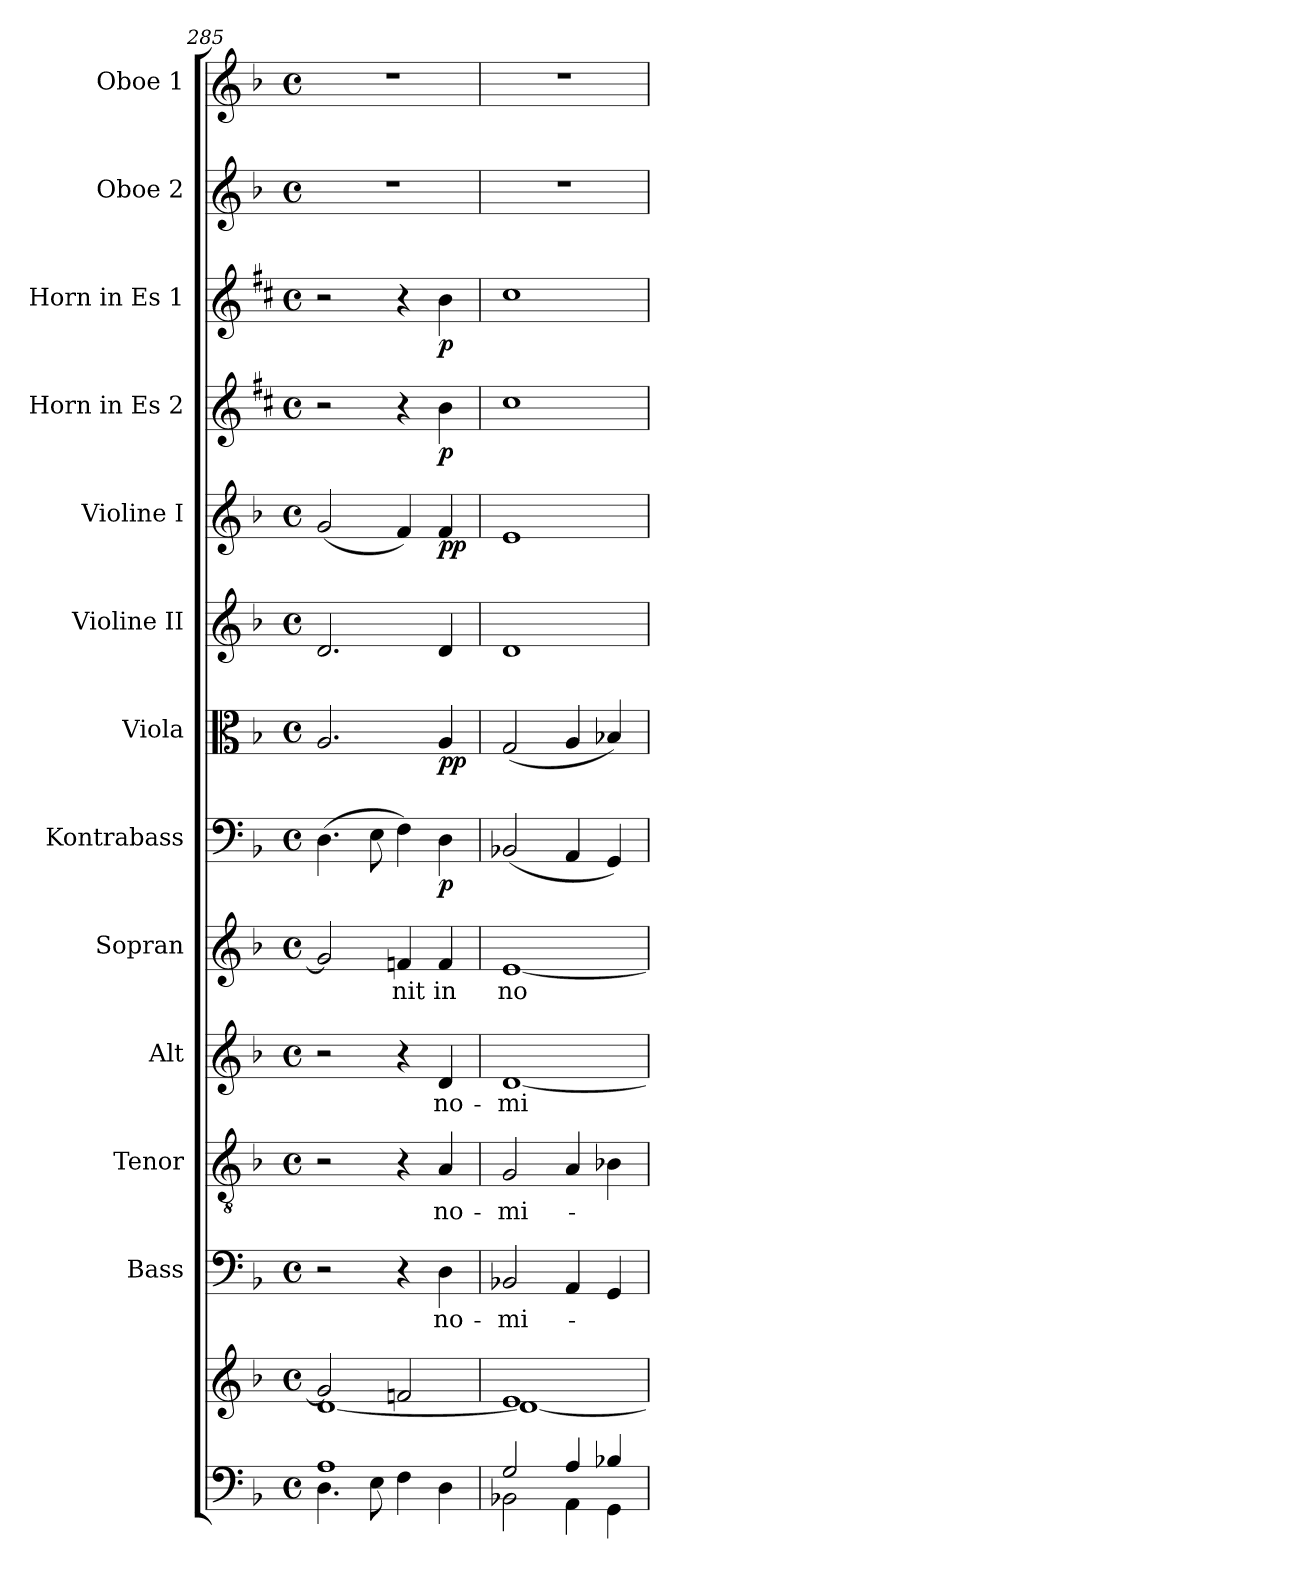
**kern	**kern	**kern	**text	**kern	**text	**kern	**text	**kern	**text	**kern	**dynam	**kern	**dynam	**kern	**kern	**dynam	**kern	**dynam	**kern	**dynam	**kern	**kern
*part13	*part13	*part12	*part12	*part11	*part11	*part10	*part10	*part9	*part9	*part8	*part8	*part7	*part7	*part6	*part5	*part5	*part4	*part4	*part3	*part3	*part2	*part1
*staff14	*staff13	*staff12	*staff12	*staff11	*staff11	*staff10	*staff10	*staff9	*staff9	*staff8	*staff8	*staff7	*staff7	*staff6	*staff5	*staff5	*staff4	*staff4	*staff3	*staff3	*staff2	*staff1
*	*	*I"Bass	*	*I"Tenor	*	*I"Alt	*	*I"Sopran	*	*I"Kontrabass	*	*I"Viola	*	*I"Violine II	*I"Violine I	*	*I"Horn in Es 2	*	*I"Horn in Es 1	*	*I"Oboe 2	*I"Oboe 1
*	*	*I'B.	*	*I'T.	*	*I'A.	*	*I'S.	*	*I'Kb.	*	*I'Vla.	*	*I'Vl. II	*I'Vl. I	*	*I'Hr. 2	*	*I'Hr. 1	*	*I'Ob. 2	*I'Ob. 1
!!LO:PB:g=z
*clefF4	*clefG2	*clefF4	*	*clefGv2	*	*clefG2	*	*clefG2	*	*clefF4	*	*clefC3	*	*clefG2	*clefG2	*	*clefG2	*	*clefG2	*	*clefG2	*clefG2
*	*	*	*	*	*	*	*	*	*	*ITrd7c12	*	*	*	*	*	*	*ITrd5c9	*	*ITrd5c9	*	*	*
*k[b-]	*k[b-]	*k[b-]	*	*k[b-]	*	*k[b-]	*	*k[b-]	*	*k[b-]	*	*k[b-]	*	*k[b-]	*k[b-]	*	*k[b-]	*	*k[b-]	*	*k[b-]	*k[b-]
*F:	*F:	*F:	*	*F:	*	*F:	*	*F:	*	*F:	*	*F:	*	*F:	*F:	*	*F:	*	*F:	*	*F:	*F:
*M4/4	*M4/4	*M4/4	*	*M4/4	*	*M4/4	*	*M4/4	*	*M4/4	*	*M4/4	*	*M4/4	*M4/4	*	*M4/4	*	*M4/4	*	*M4/4	*M4/4
*met(c)	*met(c)	*met(c)	*	*met(c)	*	*met(c)	*	*met(c)	*	*met(c)	*	*met(c)	*	*met(c)	*met(c)	*	*met(c)	*	*met(c)	*	*met(c)	*met(c)
=285	=285	=285	=285	=285	=285	=285	=285	=285	=285	=285	=285	=285	=285	=285	=285	=285	=285	=285	=285	=285	=285	=285
*^	*^	*	*	*	*	*	*	*	*	*	*	*	*	*	*	*	*	*	*	*	*	*
1A	4.D\	2g/]	[<1d	2r	.	2r	.	2r	.	2g/]	.	(>4.DD\	.	2.A/	.	2.d/	(<2g/	.	2r	.	2r	.	1r	1r
.	8E\	.	.	.	.	.	.	.	.	.	.	8EE\	.	.	.	.	.	.	.	.	.	.	.	.
!	!	!	!	!	!	!	!	!	!	!	!LO:LY:b	!	!	!	!	!	!	!	!	!	!	!	!	!
.	4F\	2fn/	.	4r	.	4r	.	4r	.	4fn/	-nit	4FF\)	.	.	.	.	4f/)	.	4r	.	4r	.	.	.
!	!	!	!	!	!LO:LY:b	!	!LO:LY:b	!	!LO:LY:b	!	!LO:LY:b	!	!LO:DY:b	!	!LO:DY:b	!	!	!LO:DY:b	!	!LO:DY:b	!	!LO:DY:b	!	!
.	4D\	.	.	4D\	no-	4A/	no-	4d/	no-	4f/	in	4DD\	p	4A/	pp	4d/	4f/	pp	4d\	p	4d\	p	.	.
=286	=286	=286	=286	=286	=286	=286	=286	=286	=286	=286	=286	=286	=286	=286	=286	=286	=286	=286	=286	=286	=286	=286	=286	=286
!	!	!	!	!	!LO:LY:b	!	!LO:LY:b	!	!LO:LY:b	!	!LO:LY:b	!	!	!	!	!	!	!	!	!	!	!	!	!
2G/	2BB-X\	1e	1d_	2BB-X/	-mi-	2G/	-mi-	[1d	-mi-	[1e	no-	(<2BBB-X/	.	(<2G/	.	1d	1e	.	1e	.	1e	.	1r	1r
4A/	4AA\	.	.	4AA/	.	4A/	.	.	.	.	.	4AAA/	.	4A/	.	.	.	.	.	.	.	.	.	.
4B-X/	4GG\	.	.	4GG/	.	4B-X\	.	.	.	.	.	4GGG/)	.	4B-X/)	.	.	.	.	.	.	.	.	.	.
*v	*v	*	*	*	*	*	*	*	*	*	*	*	*	*	*	*	*	*	*	*	*	*	*	*
*	*v	*v	*	*	*	*	*	*	*	*	*	*	*	*	*	*	*	*	*	*	*	*	*
=	=	=	=	=	=	=	=	=	=	=	=	=	=	=	=	=	=	=	=	=	=	=
*-	*-	*-	*-	*-	*-	*-	*-	*-	*-	*-	*-	*-	*-	*-	*-	*-	*-	*-	*-	*-	*-	*-
